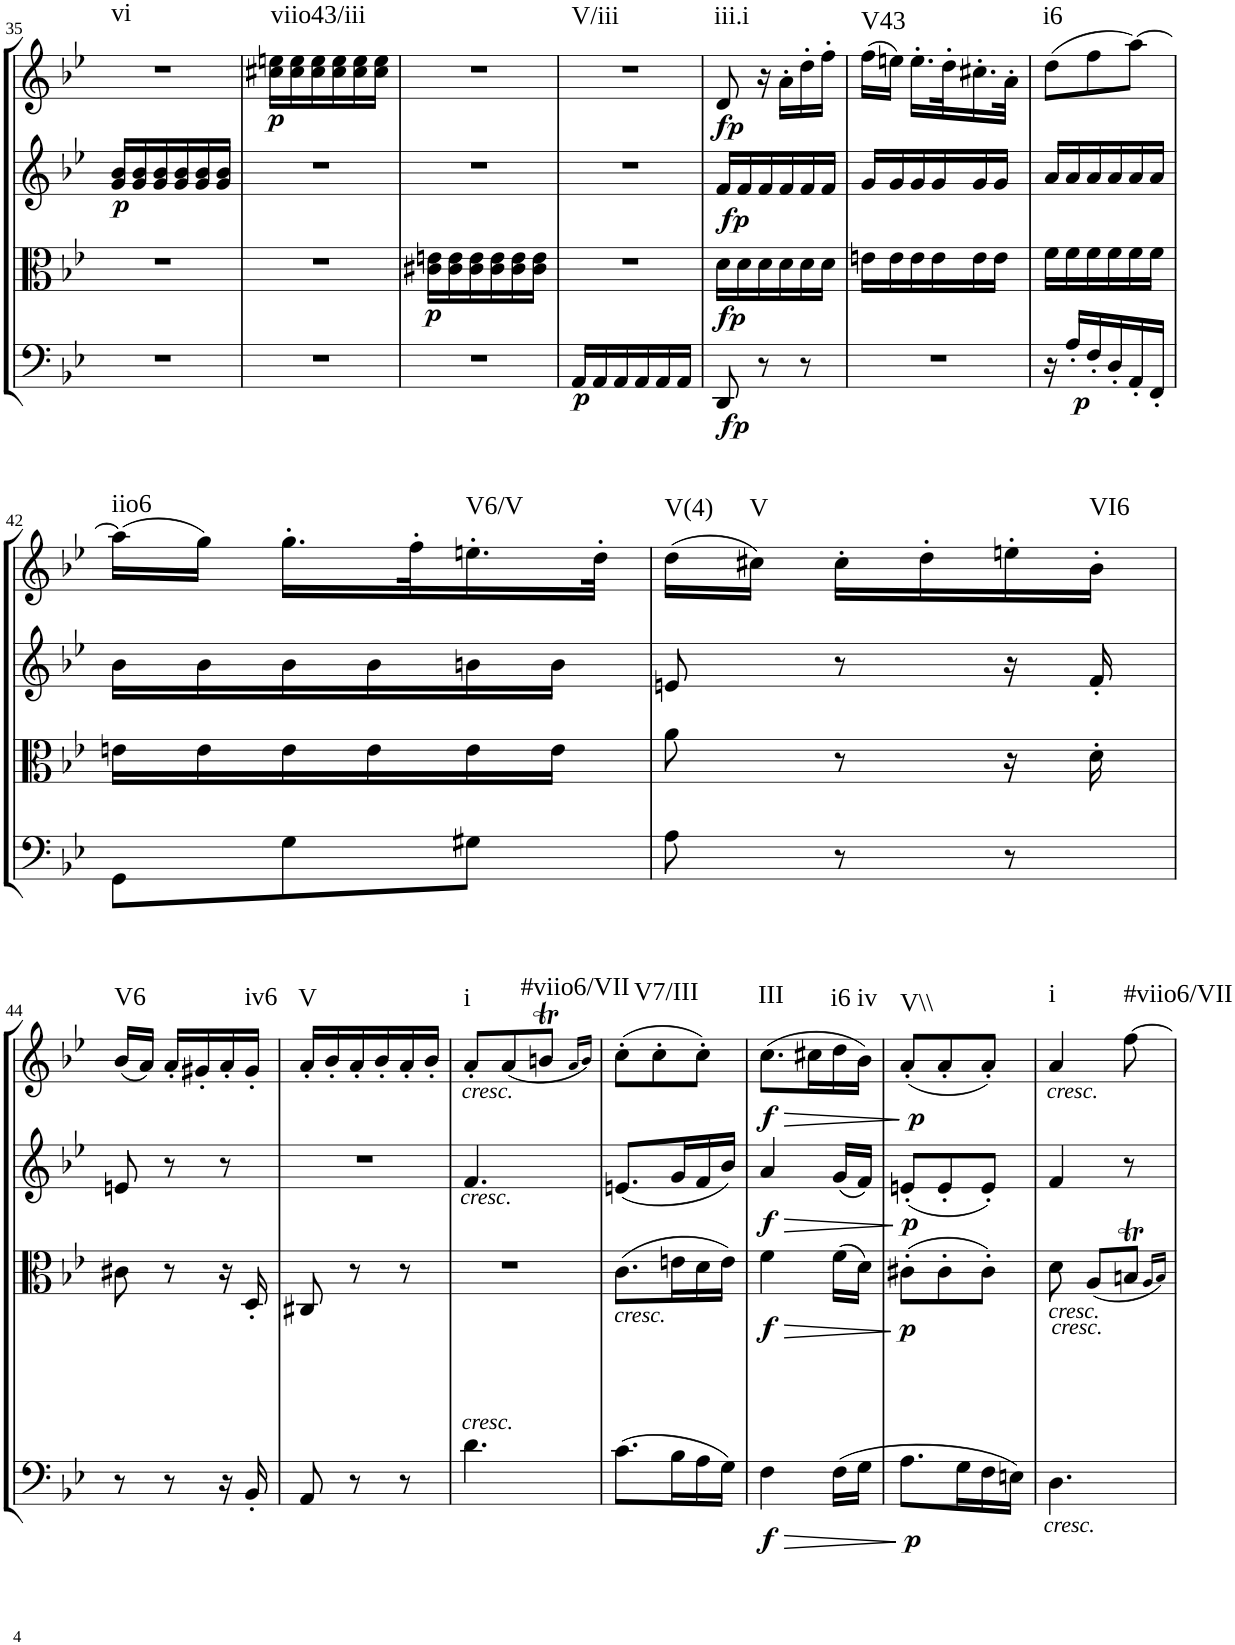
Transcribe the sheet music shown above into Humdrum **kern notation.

**kern	**dynam	**kern	**dynam	**kern	**dynam	**kern	**dynam	**harte
*part4	*part4	*part3	*part3	*part2	*part2	*part1	*part1	*part1
*staff4	*staff4	*staff3	*staff3	*staff2	*staff2	*staff1	*staff1	*
*I"Cello	*	*I"Viola	*	*I"2nd Violin	*	*I"1st Violin	*	*
*	*	*I'Vla	*	*I'Vln	*	*I'Vln	*	*
!!LO:PB:g=z
*clefF4	*	*clefC3	*	*clefG2	*	*clefG2	*	*
*k[b-e-]	*	*k[b-e-]	*	*k[b-e-]	*	*k[b-e-]	*	*
*B-:	*	*B-:	*	*B-:	*	*B-:	*	*
*M3/8	*	*M3/8	*	*M3/8	*	*M3/8	*	*
=35	=35	=35	=35	=35	=35	=35	=35	=35
!	!	!	!	!	!LO:DY:b	!	!	!LO:H:kt=vi
4.r	.	4.r	.	16g/ 16b-/LL	p	4.r	.	N
.	.	.	.	16g/ 16b-/	.	.	.	.
.	.	.	.	16g/ 16b-/	.	.	.	.
.	.	.	.	16g/ 16b-/	.	.	.	.
.	.	.	.	16g/ 16b-/	.	.	.	.
.	.	.	.	16g/ 16b-/JJ	.	.	.	.
=36	=36	=36	=36	=36	=36	=36	=36	=36
!	!	!	!	!	!	!	!LO:DY:b	!LO:H:kt=viio43/iii
4.r	.	4.r	.	4.r	.	16cc#X\ 16een\LL	p	N
.	.	.	.	.	.	16cc#\ 16ee\	.	.
.	.	.	.	.	.	16cc#\ 16ee\	.	.
.	.	.	.	.	.	16cc#\ 16ee\	.	.
.	.	.	.	.	.	16cc#\ 16ee\	.	.
.	.	.	.	.	.	16cc#\ 16ee\JJ	.	.
=37	=37	=37	=37	=37	=37	=37	=37	=37
!	!	!	!LO:DY:b	!	!	!	!	!
4.r	.	16c#X\ 16en\LL	p	4.r	.	4.r	.	.
.	.	16c#\ 16e\	.	.	.	.	.	.
.	.	16c#\ 16e\	.	.	.	.	.	.
.	.	16c#\ 16e\	.	.	.	.	.	.
.	.	16c#\ 16e\	.	.	.	.	.	.
.	.	16c#\ 16e\JJ	.	.	.	.	.	.
=38	=38	=38	=38	=38	=38	=38	=38	=38
!	!LO:DY:b	!	!	!	!	!	!	!LO:H:kt=V/iii
16AA/LL	p	4.r	.	4.r	.	4.r	.	N
16AA/	.	.	.	.	.	.	.	.
16AA/	.	.	.	.	.	.	.	.
16AA/	.	.	.	.	.	.	.	.
16AA/	.	.	.	.	.	.	.	.
16AA/JJ	.	.	.	.	.	.	.	.
=39	=39	=39	=39	=39	=39	=39	=39	=39
!	!LO:DY:b	!	!LO:DY:b	!	!LO:DY:b	!	!LO:DY:b	!LO:H:kt=iii.i
8DD/	fp	16d\LL	fp	16f/LL	fp	8d/	fp	N
.	.	16d\	.	16f/	.	.	.	.
8r	.	16d\	.	16f/	.	16r	.	.
.	.	16d\	.	16f/	.	16a'\LL	.	.
8r	.	16d\	.	16f/	.	16dd'\	.	.
.	.	16d\JJ	.	16f/JJ	.	16ff'\JJ	.	.
=40	=40	=40	=40	=40	=40	=40	=40	=40
!	!	!	!	!	!	!	!	!LO:H:kt=V43
4.r	.	16en\LL	.	16g/LL	.	(16ff\LL	.	N
.	.	16e\	.	16g/	.	16een\JJ)	.	.
.	.	16e\	.	16g/	.	16.ee'\LL	.	.
.	.	16e\	.	16g/	.	.	.	.
.	.	.	.	.	.	32dd'\K	.	.
.	.	16e\	.	16g/	.	16.cc#X'\	.	.
.	.	16e\JJ	.	16g/JJ	.	.	.	.
.	.	.	.	.	.	32a'\JJk	.	.
=41	=41	=41	=41	=41	=41	=41	=41	=41
!	!	!	!	!	!	!	!	!LO:H:kt=i6
16r	.	16f\LL	.	16a/LL	.	(8dd\L	.	N
!	!LO:DY:b	!	!	!	!	!	!	!
16A'/LL	p	16f\	.	16a/	.	.	.	.
16F'/	.	16f\	.	16a/	.	8ff\	.	.
16D'/	.	16f\	.	16a/	.	.	.	.
16AA'/	.	16f\	.	16a/	.	[8aa\J)	.	.
16FF'/JJ	.	16f\JJ	.	16a/JJ	.	.	.	.
!!LO:LB:g=z
=42	=42	=42	=42	=42	=42	=42	=42	=42
!	!	!	!	!	!	!	!	!LO:H:kt=iio6
8GG\L	.	16en\LL	.	16b-\LL	.	(16aa\LL]	.	N
.	.	16e\	.	16b-\	.	16gg\JJ)	.	.
8G\	.	16e\	.	16b-\	.	16.gg'\LL	.	.
.	.	16e\	.	16b-\	.	.	.	.
.	.	.	.	.	.	32ff'\K	.	.
!	!	!	!	!	!	!	!	!LO:H:kt=V6/V
8G#X\J	.	16e\	.	16bn\	.	16.een'\	.	N
.	.	16e\JJ	.	16b\JJ	.	.	.	.
.	.	.	.	.	.	32dd'\JJk	.	.
=43	=43	=43	=43	=43	=43	=43	=43	=43
!	!	!	!	!	!	!	!	!LO:H:kt=V(4)
8A\	.	8a\	.	8en/	.	(16dd\LL	.	N
!	!	!	!	!	!	!	!	!LO:H:kt=V
.	.	.	.	.	.	16cc#X\JJ)	.	N
8r	.	8r	.	8r	.	16cc#'\LL	.	.
.	.	.	.	.	.	16dd'\	.	.
8r	.	16r	.	16r	.	16een'\	.	.
!	!	!	!	!	!	!	!	!LO:H:kt=VI6
.	.	16d'\	.	16f'/	.	16b-'\JJ	.	N
!!LO:LB:g=z
=44	=44	=44	=44	=44	=44	=44	=44	=44
!	!	!	!	!	!	!	!	!LO:H:kt=V6
8r	.	8c#X\	.	8en/	.	(16b-/LL	.	N
.	.	.	.	.	.	16a/JJ)	.	.
8r	.	8r	.	8r	.	16a'/LL	.	.
.	.	.	.	.	.	16g#X'/	.	.
16r	.	16r	.	8r	.	16a'/	.	.
!	!	!	!	!	!	!	!	!LO:H:kt=iv6
16BB-'/	.	16D'/	.	.	.	16g#'/JJ	.	N
=45	=45	=45	=45	=45	=45	=45	=45	=45
!	!	!	!	!	!	!	!	!LO:H:kt=V
8AA/	.	8C#X/	.	4.r	.	16a'/LL	.	N
.	.	.	.	.	.	16b-'/	.	.
8r	.	8r	.	.	.	16a'/	.	.
.	.	.	.	.	.	16b-'/	.	.
8r	.	8r	.	.	.	16a'/	.	.
.	.	.	.	.	.	16b-'/JJ	.	.
=46	=46	=46	=46	=46	=46	=46	=46	=46
!	!	!	!	!	!	!LO:TX:b:i:t=cresc.	!	!
!	!	!	!	!LO:TX:b:i:t=cresc.	!	!	!	!
!LO:TX:a:i:t=cresc.	!	!	!	!	!	!	!	!LO:H:kt=i
4.d\	.	4.r	.	4.f/	.	8a'/L	.	N
.	.	.	.	.	.	(8a/	.	.
!	!	!	!	!	!	!	!	!LO:H:kt=#viio6/VII
.	.	.	.	.	.	8bnt/J	.	N
.	.	.	.	.	.	16qa/LL	.	.
.	.	.	.	.	.	16qb/JJ)	.	.
=47	=47	=47	=47	=47	=47	=47	=47	=47
!	!	!LO:TX:b:i:t=cresc.	!	!	!	!	!	!LO:H:kt=V7/III
(8.c\L	.	(8.c\L	.	(8.en/L	.	(8cc'\L	.	N
.	.	.	.	.	.	8cc'\	.	.
16B-\L	.	16en\L	.	16g/L	.	.	.	.
16A\	.	16d\	.	16f/	.	8cc'\J)	.	.
16G\JJ)	.	16e\JJ)	.	16b-/JJ)	.	.	.	.
=48	=48	=48	=48	=48	=48	=48	=48	=48
!	!LO:HP:b	!	!LO:HP:b	!	!LO:HP:b	!	!LO:HP:b	!
!	!LO:DY:n=1:b	!	!LO:DY:n=1:b	!	!LO:DY:n=1:b	!	!LO:DY:n=1:b	!LO:H:kt=III
4F\	> f	4f\	> f	4a/	> f	(8.cc\L	> f	N
.	.	.	.	.	.	16cc#X\L	.	.
!	!	!	!	!	!	!	!	!LO:H:kt=i6
(16F\LL	.	(16f\LL	.	(16g/LL	.	16dd\	.	N
!	!	!	!	!	!	!	!	!LO:H:kt=iv
16G\JJ	.	16d\JJ)	.	16f/JJ)	.	16b-\JJ)	.	N
.	]	.	]	.	]	.	]	.
=49	=49	=49	=49	=49	=49	=49	=49	=49
!	!LO:DY:b	!	!LO:DY:b	!	!LO:DY:b	!	!LO:DY:b	!LO:H:kt=V\\
8.A\L	p	(8c#X'\L	p	(8en'/L	p	(8a'/L	p	N
.	.	8c#'\	.	8e'/	.	8a'/	.	.
16G\L	.	.	.	.	.	.	.	.
16F\	.	8c#'\J)	.	8e'/J)	.	8a'/J)	.	.
16En\JJ)	.	.	.	.	.	.	.	.
=50	=50	=50	=50	=50	=50	=50	=50	=50
!	!	!	!	!	!	!LO:TX:b:i:t=cresc.	!	!
!	!	!LO:TX:b:i:t=cresc.	!	!	!	!	!	!
!LO:TX:b:i:t=cresc.	!	!	!	!	!	!	!	!
!LO:TX:a:i:t=cresc.	!	!	!	!	!	!	!	!LO:H:kt=i
4.D\	.	8d\	.	4f/	.	4a/	.	N
.	.	(8A/L	.	.	.	.	.	.
!	!	!	!	!	!	!	!	!LO:H:kt=#viio6/VII
.	.	8Bnt/J	.	8r	.	[8ff\	.	N
.	.	16qA/LL	.	.	.	.	.	.
.	.	16qB/JJ)	.	.	.	.	.	.
=	=	=	=	=	=	=	=	=
*-	*-	*-	*-	*-	*-	*-	*-	*-
